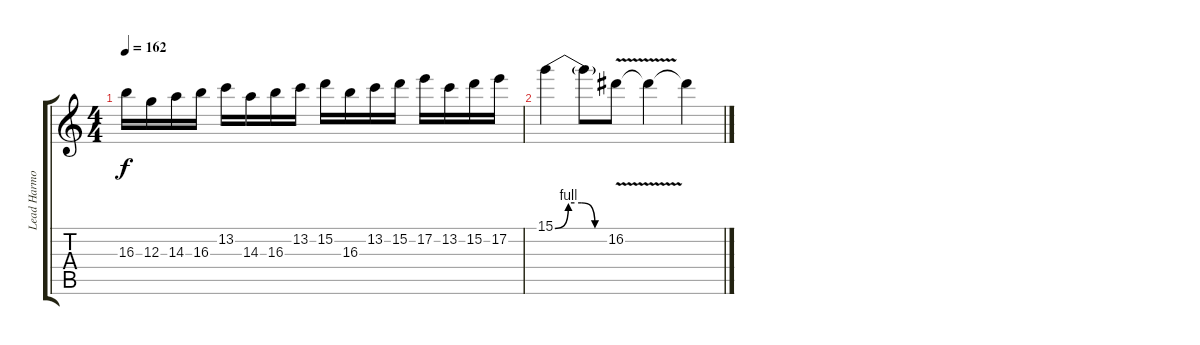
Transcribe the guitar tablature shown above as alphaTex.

\track ("Lead Harmony" "Lead Harmo") {instrument distortionguitar}
\staff {score tabs}
\tuning (E4 B3 G3 D3 A2 E2) {hide}
\ts (4 4)
\tempo 162
\clef g2
\ks c
16.3.16{dy f} 12.3.16 14.3.16 16.3.16 13.2.16 14.3.16 16.3.16 13.2.16 15.2.16 16.3.16 13.2.16 15.2.16 17.2.16 13.2.16 15.2.16 17.2.16 |
15.1{be (custom 0 0 15 4 30 4 45 0 60 0)}.4 15.1{t}.8 16.2{v}.8 16.2{t}.4 16.2{t}.4
